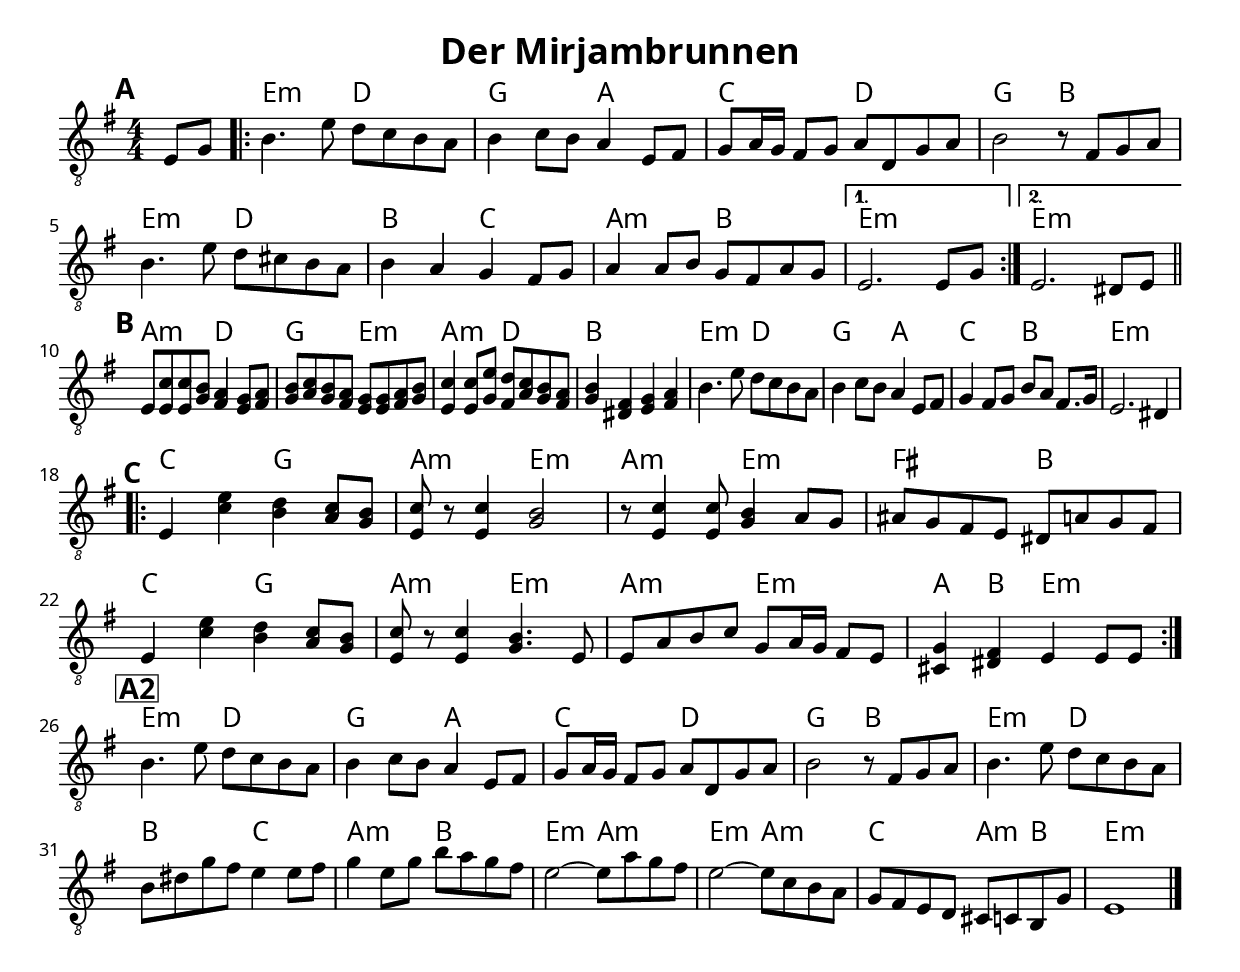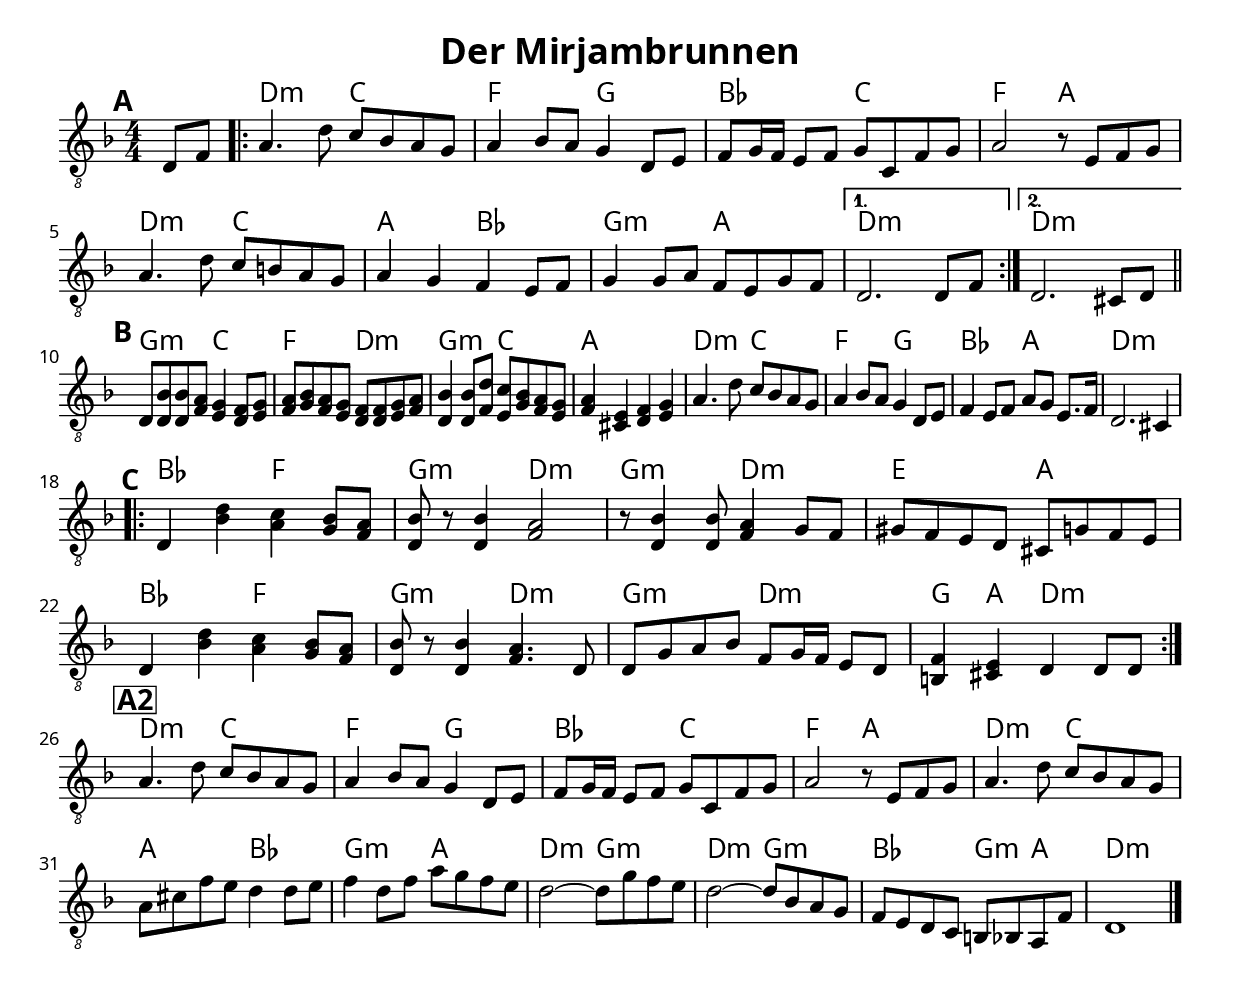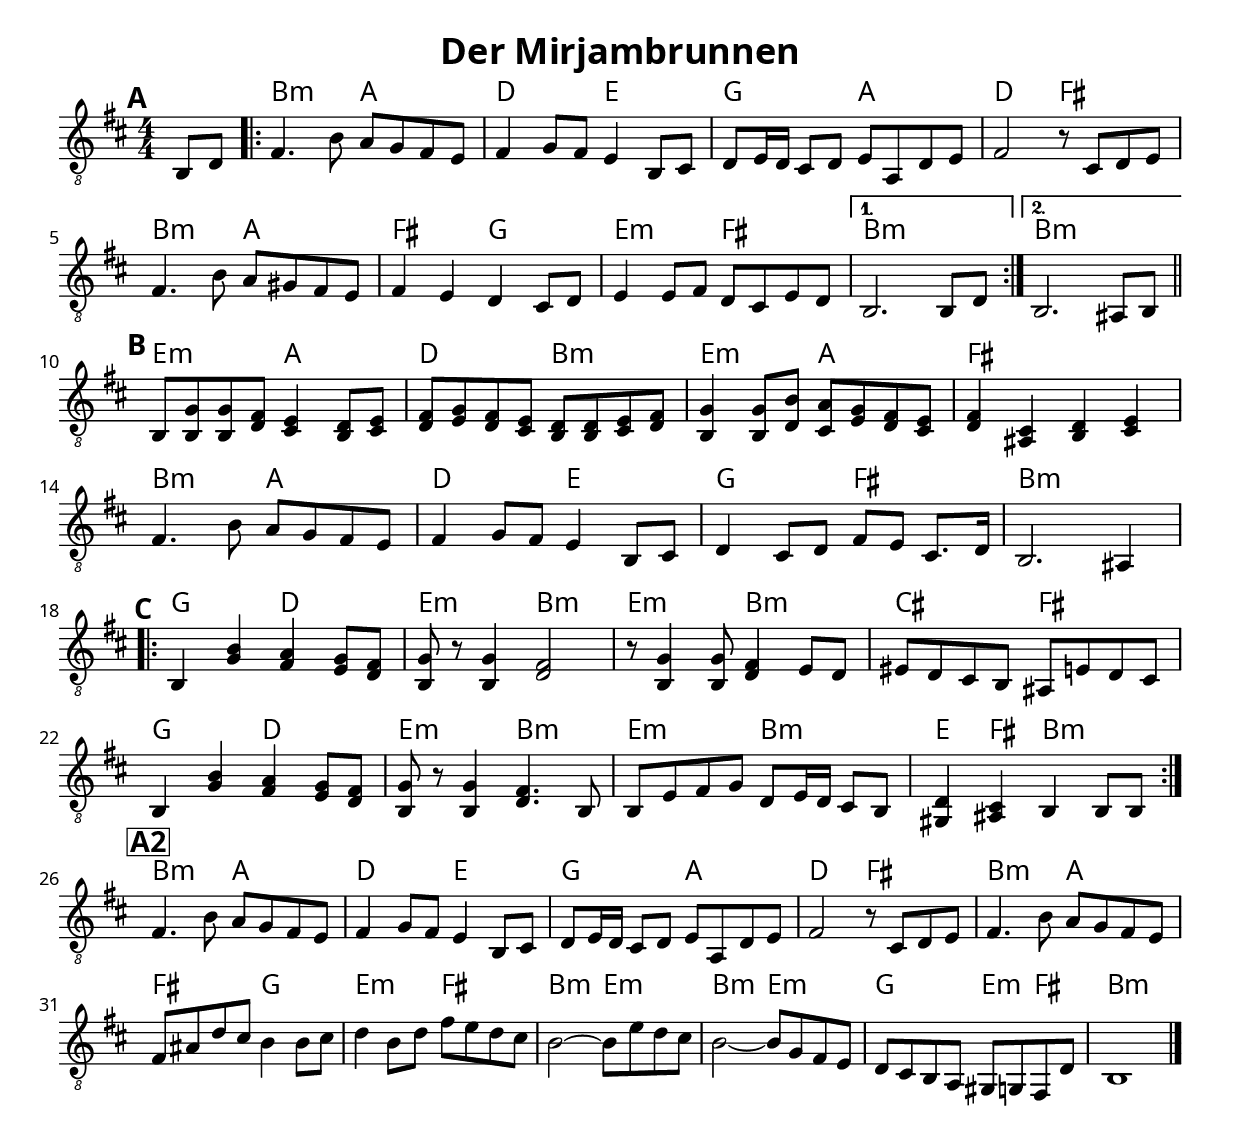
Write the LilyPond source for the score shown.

% {{{ PARAMETRI
  myTitle = "Der Mirjambrunnen"
  mySubTitle = ""
  myKey = \key f \major
  myTime = \time 4/4 
  myTempo =  #(ly:make-moment 100 4)
% }}}

% INTESTAZIONE {{{
\version "2.18.2"

\header {
  title = \myTitle
  composer = \mySubTitle
}

\paper{
  print-first-page-number = ##t
  oddHeaderMarkup = \markup \null
  evenHeaderMarkup = \markup \null
  #(set-global-staff-size 10)
  myStaffSize = #20
  fonts = #(make-pango-font-tree
  "FontAwesome"
  "FontAwesome"
  "FontAwesome"
  (/ myStaffSize 20))
}

global = {
  \myKey
  \numericTimeSignature
  \myTime
  \set Score.markFormatter = #format-mark-box-alphabet
}
\layout { indent = #0 }
%}}}

% {{{ PARTE A
  temaA = {
    \partial 4 d8 f |
    \repeat volta 2 {
      a4. d8 c bes a g | a4 bes8 a g4 d8 e | f8 g16 f e8 f g c, f g | a2 r8 e f g | 
      a4. d8 c b a g | a4 g4 f e8 f | g4 g8 a f e g f |
    } 
    \alternative{
      {d2. d8 f|}
      {d2. cis8 d|}
    }
  }

  accordiA = \chordmode{
    \partial 4 s4 |
    \repeat volta 2 {
      d2:m c2 | f2 g2 | bes2 c2 | f2 a2 | d2:m c2 | a2 bes2 | g2:m a2 |
    } 
    \alternative{
      {d1:m|}
      {d1:m|}
    }
  }
% }}}

% {{{ PARTE B
  temaB = {
    \new Voice <<
      {s8 bes' bes a g4 f8 g | a bes a g f f g a | bes4 bes8 d c bes a g | a4 e f g |}
      {d8 d d f e4 d8 e | f g f e d d e f | d4 d8 f e g f e | f4 cis d e |}
    >>
    a4. d8 c bes a g | a4 bes8 a g4 d8 e | f4 e8 f a g e8. f16 | d2. cis4 |
  }

  accordiB = \chordmode{
    g2:m c2 | f2 d2:m | g2:m c2 | a1 | d2:m c2 | f2 g2 | bes2 a2 | d1:m |
  }
% }}}

% {{{ PARTE C
  temaC = {
    \repeat volta 2
    {
      \new Voice <<
        {s4 d' c bes8 a | bes s8 bes4 a2 | s8 bes4 bes8 a4 s8 s8 |}
        {d,4 bes' a g8 f | d r8 d4 f2 | r8 d4 d8 f4 g8 f|}
      >>
      gis8 f e d cis g' f e |  
      \new Voice <<
        {s4 d' c bes8 a | bes s8 bes4 a4. s8 |}
        {d,4 bes' a g8 f | d r8 d4 f4. d8 |}
      >>
      d8 g a bes f g16 f e8 d | 
      \new Voice <<
        {f4 e d d8 d|}
        {b4 cis s4 s8 s8|}
      >>
    }
  }

  accordiC = \chordmode{
    \repeat volta 2{
      bes2 f2 | g2:m d2:m | g2:m d2:m | e2 a2 | bes2 f2 | g2:m d2:m | g2:m d2:m | g4 a4 d2:m |
    }
  }
% }}}

% {{{ PARTE Adue
  temaAdue = {
    a'4. d8 c bes a g | a4 bes8 a g4 d8 e | f8 g16 f e8 f g c, f g | a2 r8 e f g | 
    a4. d8 c bes a g | a cis f e d4 d8 e | f4 d8 f a g f e | d2~ d8 g f e |
    d2~ d8 bes a g | f e d c b bes a f' | d1 |
  }

  accordiAdue = \chordmode{
    d2:m c2 | f2 g2 | bes2 c2 | f2 a2 | d2:m c2 | a2 bes2 | g2:m a2 | d2:m g2:m | d2:m g2:m | bes2 g4:m a4 | d1:m |
  }
% }}}

% LYRICS {{{
testoCompleto=\markup { }
% }}}

% SCORE {{{
tema = \relative c {
  \mark \default
  \temaA \break \bar "||"
  \mark \default
  \temaB \break
  \mark \default
  \temaC \break 
  \mark \markup{ \box \bold{A2} }
  \temaAdue 
  \bar "|."
}

chordsPart ={
  \new ChordNames {
    \set chordChanges = ##t
    \accordiA
    \accordiB
    \accordiC
    \accordiAdue
  }
}

temaPart = \new Staff \with {
  instrumentName = ""
  midiInstrument = "piano"
} { \clef "treble_8" \global \tema }

scoreContent = << 
  \chordsPart
  \temaPart
>>
%}}}

% {{{ BOOKS
  \book{
    \bookOutputSuffix "C"
    \score {
      \scoreContent
      \layout {}
      \midi { \context { \Score tempoWholesPerMinute = #(ly:make-moment 190 4) } }
    }
    \testoCompleto
  }

  \book{
    \bookOutputSuffix "Bb"
    \score { \transpose c d {\scoreContent} }
    \testoCompleto
  }

  \book{
    \bookOutputSuffix "Eb"
    \score { \transpose ees c { \scoreContent } }
    \testoCompleto
  }
% }}}
